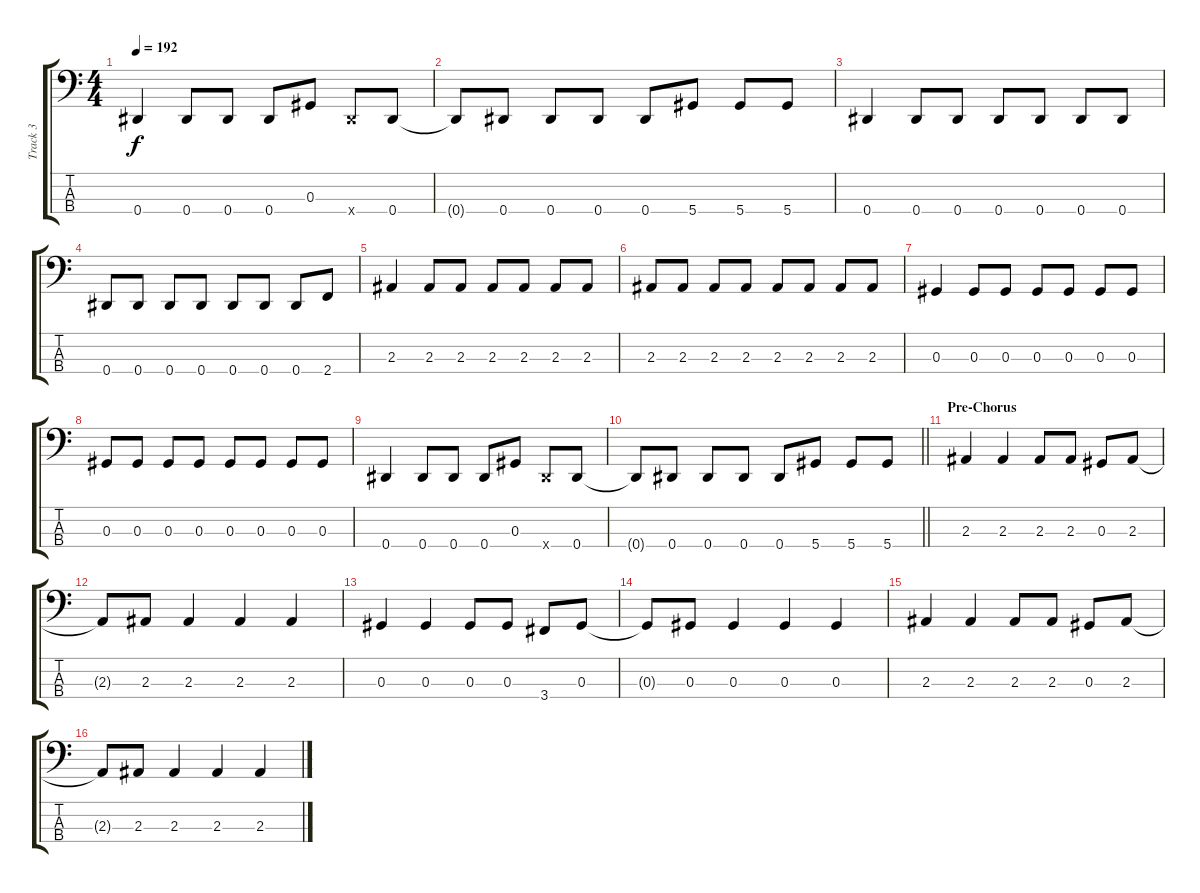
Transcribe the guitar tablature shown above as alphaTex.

\track ("Track 3" "Track 3") {instrument electricbassfinger}
\staff {score tabs}
\tuning (Gb2 Db2 Ab1 Eb1) {hide}
\ts (4 4)
\tempo 192
\clef f4
\ks c
0.4.4{dy f} 0.4.8 0.4.8 0.4.8 0.3.8 0.4{x}.8 0.4.8 |
0.4{t}.8 0.4.8 0.4.8 0.4.8 0.4.8 5.4.8 5.4.8 5.4.8 |
0.4.4 0.4.8 0.4.8 0.4.8 0.4.8 0.4.8 0.4.8 |
0.4.8 0.4.8 0.4.8 0.4.8 0.4.8 0.4.8 0.4.8 2.4.8 |
2.3.4 2.3.8 2.3.8 2.3.8 2.3.8 2.3.8 2.3.8 |
2.3.8 2.3.8 2.3.8 2.3.8 2.3.8 2.3.8 2.3.8 2.3.8 |
0.3.4 0.3.8 0.3.8 0.3.8 0.3.8 0.3.8 0.3.8 |
0.3.8 0.3.8 0.3.8 0.3.8 0.3.8 0.3.8 0.3.8 0.3.8 |
0.4.4 0.4.8 0.4.8 0.4.8 0.3.8 0.4{x}.8 0.4.8 |
\barLineRight lightlight
0.4{t}.8 0.4.8 0.4.8 0.4.8 0.4.8 5.4.8 5.4.8 5.4.8 |
\section ("" "Pre-Chorus")
2.3.4 2.3.4 2.3.8 2.3.8 0.3.8 2.3.8 |
2.3{t}.8 2.3.8 2.3.4 2.3.4 2.3.4 |
0.3.4 0.3.4 0.3.8 0.3.8 3.4.8 0.3.8 |
0.3{t}.8 0.3.8 0.3.4 0.3.4 0.3.4 |
2.3.4 2.3.4 2.3.8 2.3.8 0.3.8 2.3.8 |
2.3{t}.8 2.3.8 2.3.4 2.3.4 2.3.4
